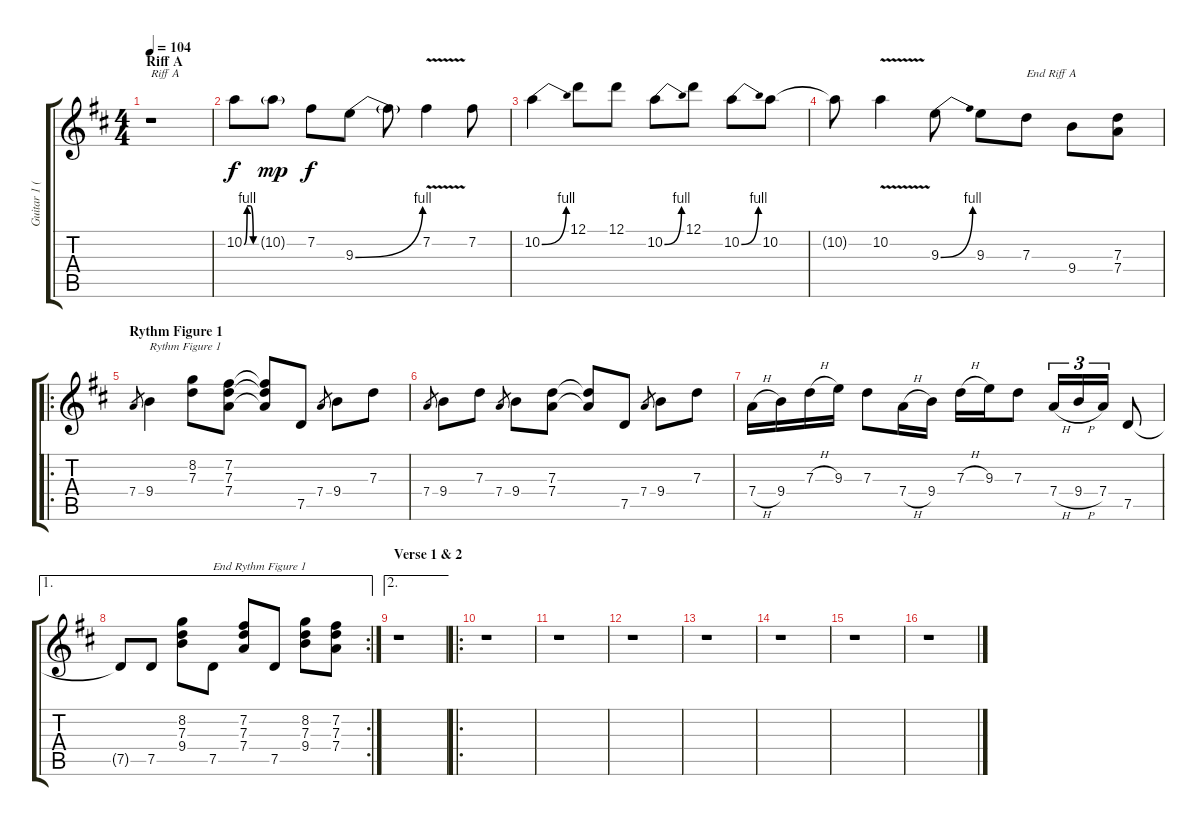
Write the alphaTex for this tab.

\track ("Guitar 1 (Intro-Lead Rythm)" "Guitar 1 (") {instrument electricguitarclean}
\staff {score tabs}
\tuning (D4 B3 G3 D3 G2 D2) {hide}
\ts (4 4)
\section ("" "Riff A")
\tempo 104
\clef g2
\ks d
r.1{txt "Riff A" dy f instrument electricguitarclean} |
10.2{be (custom 0 0 15 4 30 4 45 0 60 0)}.8 10.2{g}.8{dy mp} 7.2.8{dy f} 9.3{be (bend 0 0 60 4)}.8 9.3{t}.8 7.2{v}.4 7.2.8 |
10.2{be (bend 0 0 60 4)}.4 12.1.8 12.1.8 10.2{be (bend 0 0 60 4)}.8 12.1.8 10.2{be (bend 0 0 60 4)}.8 10.2.8 |
10.2{t}.8 10.2{v}.4 9.3{be (bend 0 0 60 4)}.8 9.3.8 7.3.8{txt "End Riff A"} 9.4.8 (7.3 7.4).8 |
\ro
\section ("" "Rythm Figure 1")
7.4.8{gr} 9.4.4{txt "Rythm Figure 1"} (8.2 7.3).8 (7.2 7.3 7.4).8 (7.2{t} 7.3{t} 7.4{t}).8 7.5.8 7.4.8{gr} 9.4.8 7.3.8 |
7.4.8{gr} 9.4.8 7.3.8 7.4.8{gr} 9.4.8 (7.3 7.4).8 (7.3{t} 7.4{t}).8 7.5.8 7.4.8{gr} 9.4.8 7.3.8 |
7.4{h}.16 9.4.16 7.3{h}.16 9.3.16 7.3.8 7.4{h}.16 9.4.16 7.3{h}.16 9.3.16 7.3.8 7.4{h}.16{tu (3 2)} 9.4{h}.16{tu (3 2)} 7.4.16{tu (3 2)} 7.5.8 |
\ae 1
\rc 2
7.5{t}.8 7.5.8 (8.2 7.3 9.4).8 7.5.8{txt "End Rythm Figure 1"} (7.2 7.3 7.4).8 7.5.8 (8.2 7.3 9.4).8 (7.2 7.3 7.4).8 |
\ae 2
\section ("" "Verse 1 & 2")
r.1 |
\ro
r.1 |
r.1 |
r.1 |
r.1 |
r.1 |
r.1 |
r.1
